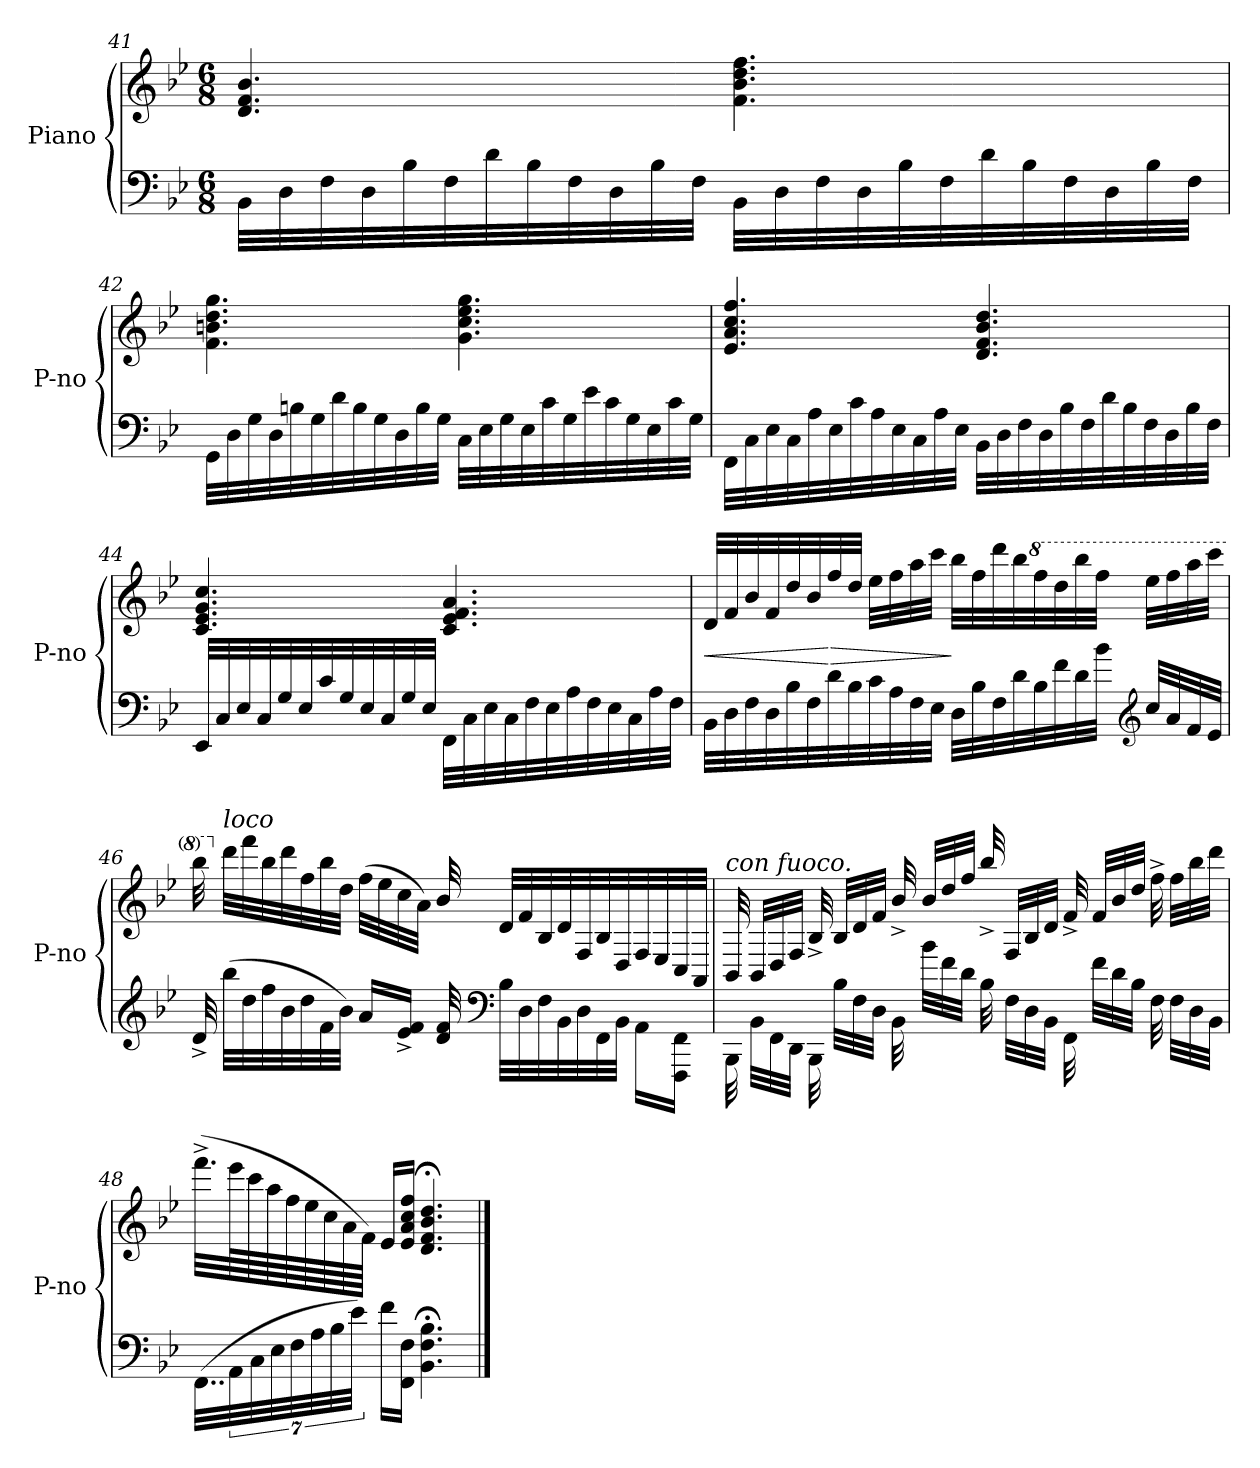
**kern	**kern	**dynam
*part1	*part1	*part1
*staff2	*staff1	*staff1/2
*I"Piano	*	*
*I'P-no	*	*
*clefF4	*clefG2	*
*k[b-e-]	*k[b-e-]	*
*M6/8	*M6/8	*
=41	=41	=41
32BB-\LLL	4.d/ 4.f/ 4.b-/	.
32D\	.	.
32F\	.	.
32D\	.	.
32B-\	.	.
32F\	.	.
32d\	.	.
32B-\	.	.
32F\	.	.
32D\	.	.
32B-\	.	.
32F\JJJ	.	.
32BB-\LLL	4.f\ 4.b-\ 4.dd\ 4.ff\	.
32D\	.	.
32F\	.	.
32D\	.	.
32B-\	.	.
32F\	.	.
32d\	.	.
32B-\	.	.
32F\	.	.
32D\	.	.
32B-\	.	.
32F\JJJ	.	.
=42	=42	=42
32GG\LLL	4.f\ 4.bn\ 4.dd\ 4.gg\	.
32D\	.	.
32G\	.	.
32D\	.	.
32Bn\	.	.
32G\	.	.
32d\	.	.
32B\	.	.
32G\	.	.
32D\	.	.
32B\	.	.
32G\JJJ	.	.
32C\LLL	4.g\ 4.cc\ 4.ee-\ 4.gg\	.
32E-\	.	.
32G\	.	.
32E-\	.	.
32c\	.	.
32G\	.	.
32e-\	.	.
32c\	.	.
32G\	.	.
32E-\	.	.
32c\	.	.
32G\JJJ	.	.
=43	=43	=43
32FF\LLL	4.e-/ 4.a/ 4.cc/ 4.ff/	.
32C\	.	.
32E-\	.	.
32C\	.	.
32A\	.	.
32E-\	.	.
32c\	.	.
32A\	.	.
32E-\	.	.
32C\	.	.
32A\	.	.
32E-\JJJ	.	.
32BB-\LLL	4.d/ 4.f/ 4.b-/ 4.dd/	.
32D\	.	.
32F\	.	.
32D\	.	.
32B-\	.	.
32F\	.	.
32d\	.	.
32B-\	.	.
32F\	.	.
32D\	.	.
32B-\	.	.
32F\JJJ	.	.
=44	=44	=44
32EE-/LLL	4.c/ 4.e-/ 4.g/ 4.cc/	.
32C/	.	.
32E-/	.	.
32C/	.	.
32G/	.	.
32E-/	.	.
32c/	.	.
32G/	.	.
32E-/	.	.
32C/	.	.
32G/	.	.
32E-/JJJ	.	.
32FF\LLL	4.c/ 4.e-/ 4.f/ 4.a/	.
32C\	.	.
32E-\	.	.
32C\	.	.
32F\	.	.
32E-\	.	.
32A\	.	.
32F\	.	.
32E-\	.	.
32C\	.	.
32A\	.	.
32F\JJJ	.	.
=45	=45	=45
32BB-\LLL	32d/LLL	<
32D\	32f/	.
32F\	32b-/	.
32D\	32f/	.
32B-\	32dd/	.
32F\	32b-/	.
32d\	32ff/	[ >
32B-\	32dd/JJJ	.
32c\	32ee-\LLL	.
32A\	32ff\	.
32F\	32aa\	.
32E-\JJJ	32ccc\JJJ	.
32D\LLL	32bb-\LLL	]
32B-\	32ff\	.
32F\	32ddd\	.
32d\	32bb-\	.
*	*8va	*
32B-\	32fff\	.
32f\	32ddd\	.
32d\	32bbb-\	.
32b-\JJJ	32fff\JJJ	.
*clefG2	*	*
32cc/LLL	32eee-\LLL	.
32a/	32fff\	.
32f/	32aaa\	.
32e-/JJJ	32cccc\JJJ	.
=46	=46	=46
32d^/	32bbb-\	.
*	*X8va	*
!	!LO:TX:a:i:t=loco	!
(32bb-\LLL	32ddd\LLL	.
32dd\	32fff\	.
32ff\	32bb-\	.
32b-\	32ddd\	.
32dd\	32ff\	.
32f\	32bb-\	.
32b-\JJJ)	32dd\JJJ	.
16a/LL	(32ff\LLL	.
.	32ee-\	.
16e-^/ 16f^/JJ	32cc\	.
.	32a\JJJ)	.
32d/ 32f/	32b-/	.
*clefF4	*	*
32B-\LLL	32d/LLL	.
32D\	32f/	.
32F\	32B-/	.
32BB-\	32d/	.
32D\	32F/	.
32FF\	32B-/	.
32BB-\JJJ	32D/	.
16AA\LL	32F/	.
.	32E-/	.
16FFF\ 16FF\JJ	32C/	.
.	32AA/JJJ	.
=47	=47	=47
!	!LO:TX:a:i:t=con fuoco.	!
32BBB-\	32BB-/	.
32BB-\LLL	32BB-/LLL	.
32FF\	32D/	.
32DD\JJJ	32F/JJJ	.
32BBB-\	32B-^>/	.
32B-\LLL	32B-/LLL	.
32F\	32d/	.
32D\JJJ	32f/JJJ	.
32BB-\	32b-^>/	.
32b-\LLL	32b-/LLL	.
32f\	32dd/	.
32d\JJJ	32ff/JJJ	.
32B-\	32bb-^>/	.
32F\LLL	32F/LLL	.
32D\	32B-/	.
32BB-\JJJ	32d/JJJ	.
32FF\	32f^>/	.
32f\LLL	32f/LLL	.
32d\	32b-/	.
32B-\JJJ	32dd/JJJ	.
32F\	32ff^\	.
32F\LLL	32ff\LLL	.
32D\	32bb-\	.
32BB-\JJJ	32ddd\JJJ	.
=48	=48	=48
!LO:N:vis=32..	!LO:N:vis=32.	!
(8FF\LLL	(8fff^>\LLL	.
56AA\	64eee-\L	.
.	64ccc\	.
56C\	.	.
.	64aa\	.
56E-\	.	.
.	64ff\	.
56F\	.	.
.	64ee-\	.
56A\	.	.
.	64cc\	.
56B-\	.	.
.	64a\	.
56e-\JJJ)	.	.
.	64f\JJJJ)	.
16f\LL	16e-/LL	.
16FF\ 16F\JJ	16e-/ 16a/ 16cc/ 16ff/JJ	.
4.BB-;<\ 4.F;<\ 4.B-;<\	4.d;</ 4.f;</ 4.b-;</ 4.dd;</	.
==	==	==
*-	*-	*-
